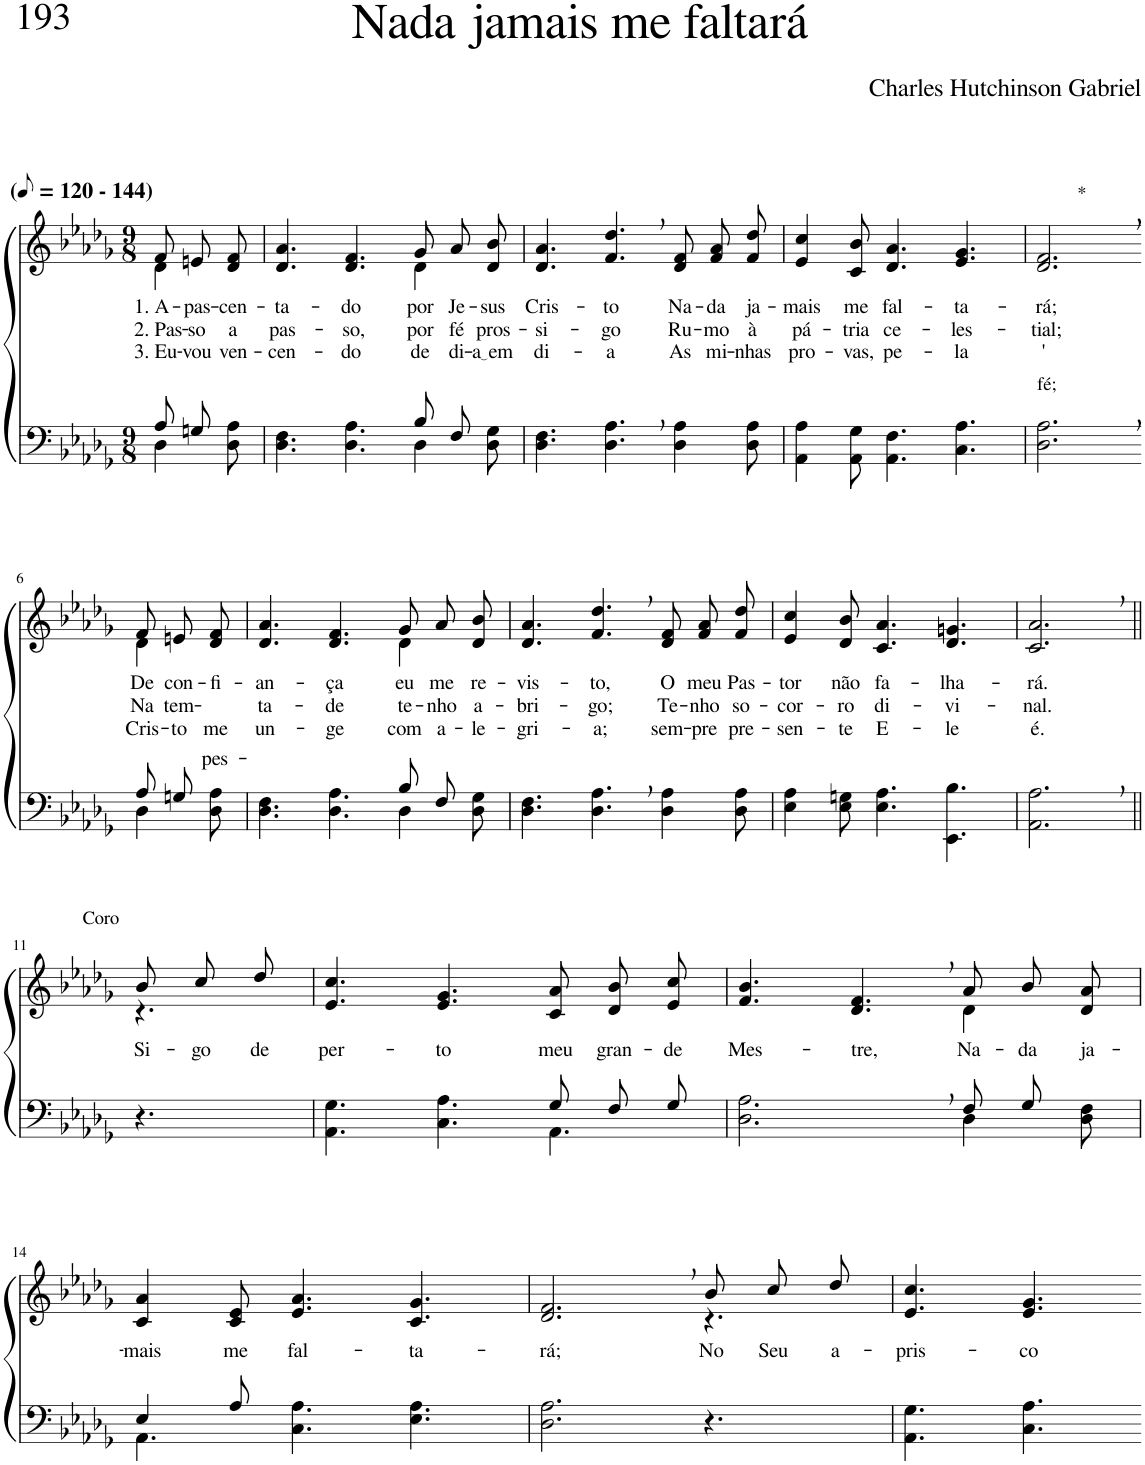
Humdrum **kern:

**kern	**kern	**text	**text	**text
*part2	*part1	*part1	*part1	*part1
*staff2	*staff1	*staff1	*staff1	*staff1
*I"Parte III e IV	*I"Parte I e II	*	*	*
*clefF4	*clefG2	*	*	*
*Trd-1c-2	*Trd-1c-2	*	*	*
*k[b-e-a-d-g-]	*k[b-e-a-d-g-]	*	*	*
*M9/8	*M9/8	*	*	*
*MM60	*MM60	*	*	*
=1	=1	=1	=1	=1
*^	*^	*	*	*
!	!	!LO:TX:a:B:t=(	!	!	!	!
!	!	!LO:TX:a:B:t=- 144)	!	!	!	!
!	!	!	!	!LO:LY:b	!LO:LY:b	!LO:LY:b
8A-/L	4D-\	8f/L	4d-\	1. A-	2. Pas-	3. Eu-
!	!	!	!	!LO:LY:b	!LO:LY:b	!LO:LY:b
8Gn/J	.	8en/	.	-pas-	-so	-vou
!	!	!	!	!LO:LY:b	!LO:LY:b	!LO:LY:b
8ryy	8D-\ 8A-\	8d-/ 8f/J	8ryy	-cen-	a	ven-
=2	=2	=2	=2	=2	=2	=2
!	!	!	!	!LO:LY:b	!LO:LY:b	!LO:LY:b
2.ryy	4.D-\ 4.F\	4.d-/ 4.a-/	2.ryy	-ta-	pas-	-cen-
!	!	!	!	!LO:LY:b	!LO:LY:b	!LO:LY:b
.	4.D-\ 4.A-\	4.d-/ 4.f/	.	-do	-so,	-do
!	!	!	!	!LO:LY:b	!LO:LY:b	!LO:LY:b
8B-/L	4D-\	8g-/L	4d-\	por	por	de
!	!	!	!	!LO:LY:b	!LO:LY:b	!LO:LY:b
8F/J	.	8a-/	.	Je-	fé	di-
!	!	!	!	!LO:LY:b	!LO:LY:b	!LO:LY:b
8ryy	8D-\ 8G-\	8d-/ 8b-/J	8ryy	-sus	pros-	a em
=3	=3	=3	=3	=3	=3	=3
!	!	!	!	!LO:LY:b	!LO:LY:b	!LO:LY:b
*v	*v	*	*	*	*	*
*	*v	*v	*	*	*
4.D-\ 4.F\	4.d-/ 4.a-/	Cris-	-si-	di-
!	!	!LO:LY:b	!LO:LY:b	!LO:LY:b
4.D-\, 4.A-\,	4.f/, 4.dd-/,	-to	-go	-a
!	!	!LO:LY:b	!LO:LY:b	!LO:LY:b
4D-\ 4A-\	8d-/ 8f/L	Na-	Ru-	As
!	!	!LO:LY:b	!LO:LY:b	!LO:LY:b
.	8f/ 8a-/	-da	-mo	mi-
!	!	!LO:LY:b	!LO:LY:b	!LO:LY:b
8D-\ 8A-\	8f/ 8dd-/J	ja-	à	-nhas
=4	=4	=4	=4	=4
!	!	!LO:LY:b	!LO:LY:b	!LO:LY:b
4AA-\ 4A-\	4e-/ 4cc/	-mais	pá-	pro-
!	!	!LO:LY:b	!LO:LY:b	!LO:LY:b
8AA-\ 8G-\	8c/ 8b-/	me	-tria	-vas,
!	!	!LO:LY:b	!LO:LY:b	!LO:LY:b
4.AA-\ 4.F\	4.d-/ 4.a-/	fal-	ce-	pe-
!	!	!LO:LY:b	!LO:LY:b	!LO:LY:b
4.C\ 4.A-\	4.e-/ 4.g-/	-ta-	-les-	-la
=5	=5	=5	=5	=5
!	!LO:TX:a:t=*	!	!	!
!LO:TX:a:t=fé;	!	!	!	!
!	!	!LO:LY:b	!LO:LY:b	!LO:LY:b
2.D-\, 2.A-\,	2.d-/, 2.f/,	-rá;	-tial;	'
!!LO:LB:g=z
=6-	=6-	=6-	=6-	=6-
*^	*^	*	*	*
!	!	!	!	!LO:LY:b	!LO:LY:b	!LO:LY:b
8A-/L	4D-\	8f/L	4d-\	-De	Na	Cris-
!	!	!	!	!LO:LY:b	!LO:LY:b	!LO:LY:b
8Gn/J	.	8en/	.	con-	tem-	-to
!	!	!	!	!LO:LY:b	!LO:LY:b	!LO:LY:b
8ryy	8D-\ 8A-\	8d-/ 8f/J	8ryy	-fi-	-pes-	me
=7	=7	=7	=7	=7	=7	=7
!	!	!	!	!LO:LY:b	!LO:LY:b	!LO:LY:b
2.ryy	4.D-\ 4.F\	4.d-/ 4.a-/	2.ryy	-an-	-ta-	un-
!	!	!	!	!LO:LY:b	!LO:LY:b	!LO:LY:b
.	4.D-\ 4.A-\	4.d-/ 4.f/	.	-ça	-de	-ge
!	!	!	!	!LO:LY:b	!LO:LY:b	!LO:LY:b
8B-/L	4D-\	8g-/L	4d-\	eu	te-	com
!	!	!	!	!LO:LY:b	!LO:LY:b	!LO:LY:b
8F/J	.	8a-/	.	me	-nho	a-
!	!	!	!	!LO:LY:b	!LO:LY:b	!LO:LY:b
8ryy	8D-\ 8G-\	8d-/ 8b-/J	8ryy	re-	a-	-le-
=8	=8	=8	=8	=8	=8	=8
!	!	!	!	!LO:LY:b	!LO:LY:b	!LO:LY:b
*v	*v	*	*	*	*	*
*	*v	*v	*	*	*
4.D-\ 4.F\	4.d-/ 4.a-/	-vis-	-bri-	-gri-
!	!	!LO:LY:b	!LO:LY:b	!LO:LY:b
4.D-\, 4.A-\,	4.f/, 4.dd-/,	-to,	-go;	-a;
!	!	!LO:LY:b	!LO:LY:b	!LO:LY:b
4D-\ 4A-\	8d-/ 8f/L	O	Te-	sem-
!	!	!LO:LY:b	!LO:LY:b	!LO:LY:b
.	8f/ 8a-/	meu	-nho	-pre
!	!	!LO:LY:b	!LO:LY:b	!LO:LY:b
8D-\ 8A-\	8f/ 8dd-/J	Pas-	so-	pre-
=9	=9	=9	=9	=9
!	!	!LO:LY:b	!LO:LY:b	!LO:LY:b
4E-\ 4A-\	4e-/ 4cc/	-tor	-cor-	-sen-
!	!	!LO:LY:b	!LO:LY:b	!LO:LY:b
8E-\ 8Gn\	8d-/ 8b-/	não	-ro	-te
!	!	!LO:LY:b	!LO:LY:b	!LO:LY:b
4.E-\ 4.A-\	4.c/ 4.a-/	fa-	di-	E-
!	!	!LO:LY:b	!LO:LY:b	!LO:LY:b
4.EE-\ 4.B-\	4.d-/ 4.gn/	-lha-	-vi-	-le
=10	=10	=10	=10	=10
!	!	!LO:LY:b	!LO:LY:b	!LO:LY:b
2.AA-\, 2.A-\,	2.c/, 2.a-/,	-rá.	-nal.	é.
!!LO:LB:g=z
=11||	=11||	=11||	=11||	=11||
!	!LO:TX:a:t=Coro	!	!	!
!	!	!LO:LY:b	!	!
*	*^	*	*	*
4.r	8b-/L	4.r	Si-	.	.
!	!	!	!LO:LY:b	!	!
.	8cc/	.	-go	.	.
!	!	!	!LO:LY:b	!	!
.	8dd-/J	.	de	.	.
*	*v	*v	*	*	*
=12	=12	=12	=12	=12
*^	*	*	*	*
!	!	!	!LO:LY:b	!	!
2.ryy	4.AA-\ 4.G-\	4.e-/ 4.cc/	per-	.	.
!	!	!	!LO:LY:b	!	!
.	4.C\ 4.A-\	4.e-/ 4.g-/	-to	.	.
!	!	!	!LO:LY:b	!	!
8G-/L	4.AA-\	8c/ 8a-/L	meu	.	.
!	!	!	!LO:LY:b	!	!
8F/	.	8d-/ 8b-/	gran-	.	.
!	!	!	!LO:LY:b	!	!
8G-/J	.	8e-/ 8cc/J	-de	.	.
=13	=13	=13	=13	=13	=13
!	!	!	!LO:LY:b	!	!
*	*	*^	*	*	*
2.ryy	2.D-\ 2.A-\	4.f/ 4.b-/	2.ryy	Mes-	.	.
!	!	!	!	!LO:LY:b	!	!
.	.	4.d-/, 4.f/,	.	-tre,-	.	.
!	!	!	!	!LO:LY:b	!	!
8F/L	4D-\	8a-/L	4d-\	Na-	.	.
!	!	!	!	!LO:LY:b	!	!
8G-/J	.	8b-/	.	-da	.	.
!	!	!	!	!LO:LY:b	!	!
8ryy	8D-\ 8F\	8d-/ 8a-/J	8ryy	ja-	.	.
!!LO:LB:g=z
=14	=14	=14	=14	=14	=14	=14
!	!	!	!	!LO:LY:b	!	!
*	*	*v	*v	*	*	*
4E-/	4.AA-\	4c/ 4a-/	-mais	.	.
!	!	!	!LO:LY:b	!	!
8A-/	.	8c/ 8e-/	me	.	.
!	!	!	!LO:LY:b	!	!
4.ryy	4.C\ 4.A-\	4.e-/ 4.a-/	fal-	.	.
!	!	!	!LO:LY:b	!	!
4ryy	4.E-\ 4.A-\	4.c/ 4.g-/	-ta-	.	.
8ryy	.	.	.	.	.
*v	*v	*	*	*	*
=15	=15	=15	=15	=15
!	!	!LO:LY:b	!	!
*	*^	*	*	*
2.D-\ 2.A-\	2.d-/, 2.f/,	2.ryy	-rá;	.	.
!	!	!	!LO:LY:b	!	!
4.r	8b-/L	4.r	No	.	.
!	!	!	!LO:LY:b	!	!
.	8cc/	.	Seu	.	.
!	!	!	!LO:LY:b	!	!
.	8dd-/J	.	a-	.	.
*	*v	*v	*	*	*
=16	=16	=16	=16	=16
!	!	!LO:LY:b	!	!
4.AA-\ 4.G-\	4.e-/ 4.cc/	-pris-	.	.
!	!	!LO:LY:b	!	!
4.C\ 4.A-\	4.e-/ 4.g-/	-co	.	.
=-	=-	=-	=-	=-
*-	*-	*-	*-	*-
